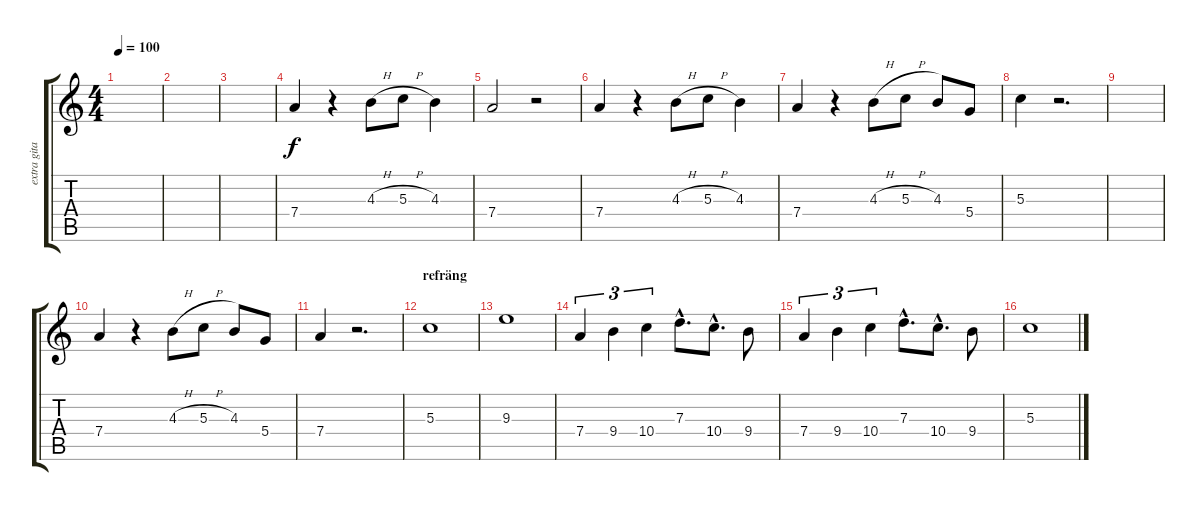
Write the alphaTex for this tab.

\track ("extra gitarr + kör" "extra gita") {instrument electricguitarjazz}
\staff {score tabs}
\tuning (E4 B3 G3 D3 A2 E2) {hide}
\ts (4 4)
\tempo 100
\clef g2
\ks c
|
|
|
7.4.4 r.4 4.3{h}.8 5.3{h}.8 4.3.4 |
7.4.2 r.2 |
7.4.4 r.4 4.3{h}.8 5.3{h}.8 4.3.4 |
7.4.4 r.4 4.3{h}.8 5.3{h}.8 4.3.8 5.4.8 |
5.3.4 r.2{d} |
|
7.4.4{volume 10} r.4 4.3{h}.8 5.3{h}.8 4.3.8 5.4.8 |
7.4.4 r.2{d} |
\section ("" "refräng")
5.3.1{volume 8 instrument choiraahs} |
9.3.1 |
7.4.4{tu (3 2)} 9.4.4{tu (3 2)} 10.4.4{tu (3 2)} 7.3{hac}.8{d} 10.4{hac}.8{d} 9.4.8 |
7.4.4{tu (3 2)} 9.4.4{tu (3 2)} 10.4.4{tu (3 2)} 7.3{hac}.8{d} 10.4{hac}.8{d} 9.4.8 |
5.3.1
